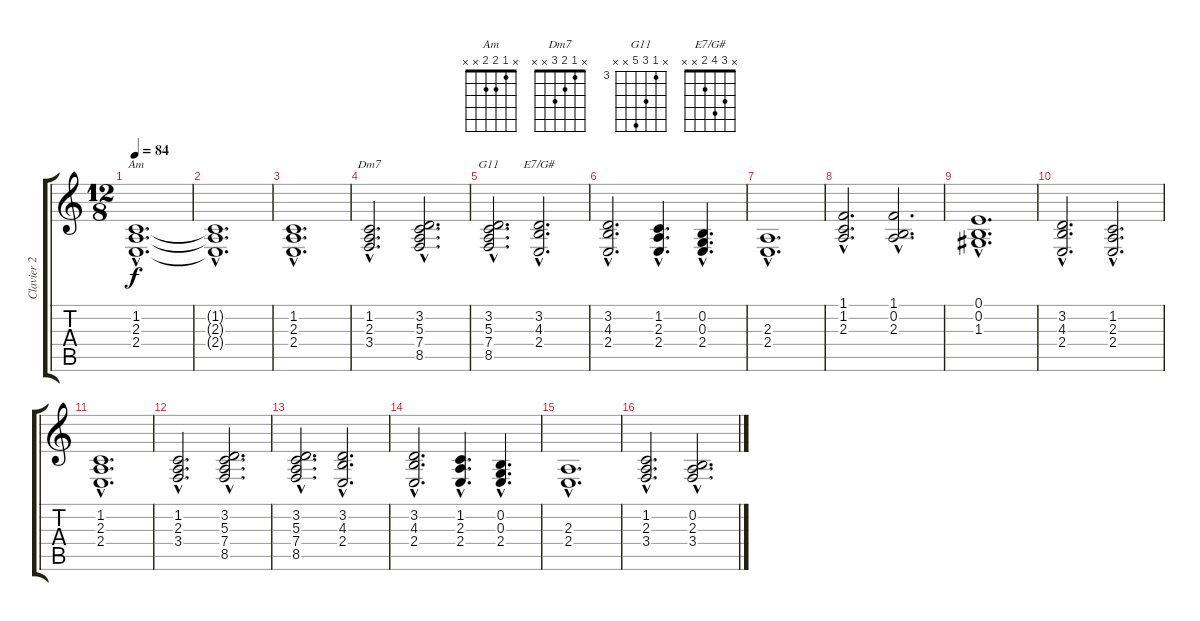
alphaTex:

\track ("Clavier 2" "Clavier 2") {instrument synthstrings1}
\staff {score tabs}
\tuning (E4 B3 G3 D3 A2 E2) {hide}
\chord ("Am" x 1 2 2 x x)
\chord ("Dm7" x 1 2 3 x x)
\chord ("G11" x 3 5 7 x x) {firstfret 3}
\chord ("E7/G#" x 3 4 2 x x)
\ts (12 8)
\tempo 84
\clef g2
\ks c
(1.2{hac} 2.3{hac} 2.4{hac}).1{d ch "Am" dy f instrument synthstrings1} |
(1.2{hac t} 2.3{hac t} 2.4{hac t}).1{d} |
(1.2{hac} 2.3{hac} 2.4{hac}).1{d} |
(1.2{hac} 2.3{hac} 3.4{hac}).2{d ch "Dm7"} (3.2{hac} 5.3{hac} 7.4{hac} 8.5{hac}).2{d} |
(3.2{hac} 5.3{hac} 7.4{hac} 8.5{hac}).2{d ch "G11"} (3.2{hac} 4.3{hac} 2.4{hac}).2{d ch "E7/G#"} |
(3.2{hac} 4.3{hac} 2.4{hac}).2{d} (1.2{hac} 2.3{hac} 2.4{hac}).4{d} (0.2{hac} 0.3{hac} 2.4{hac}).4{d} |
(2.3{hac} 2.4{hac}).1{d} |
(1.1{hac} 1.2{hac} 2.3{hac}).2{d} (1.1{hac} 0.2{hac} 2.3{hac}).2{d} |
(0.1{hac} 0.2{hac} 1.3{hac}).1{d} |
(3.2{hac} 4.3{hac} 2.4{hac}).2{d} (1.2{hac} 2.3{hac} 2.4{hac}).2{d} |
(1.2{hac} 2.3{hac} 2.4{hac}).1{d} |
(1.2{hac} 2.3{hac} 3.4{hac}).2{d} (3.2{hac} 5.3{hac} 7.4{hac} 8.5{hac}).2{d} |
(3.2{hac} 5.3{hac} 7.4{hac} 8.5{hac}).2{d} (3.2{hac} 4.3{hac} 2.4{hac}).2{d} |
(3.2{hac} 4.3{hac} 2.4{hac}).2{d} (1.2{hac} 2.3{hac} 2.4{hac}).4{d} (0.2{hac} 0.3{hac} 2.4{hac}).4{d} |
(2.3{hac} 2.4{hac}).1{d} |
(1.2{hac} 2.3{hac} 3.4{hac}).2{d} (0.2{hac} 2.3{hac} 3.4{hac}).2{d}
